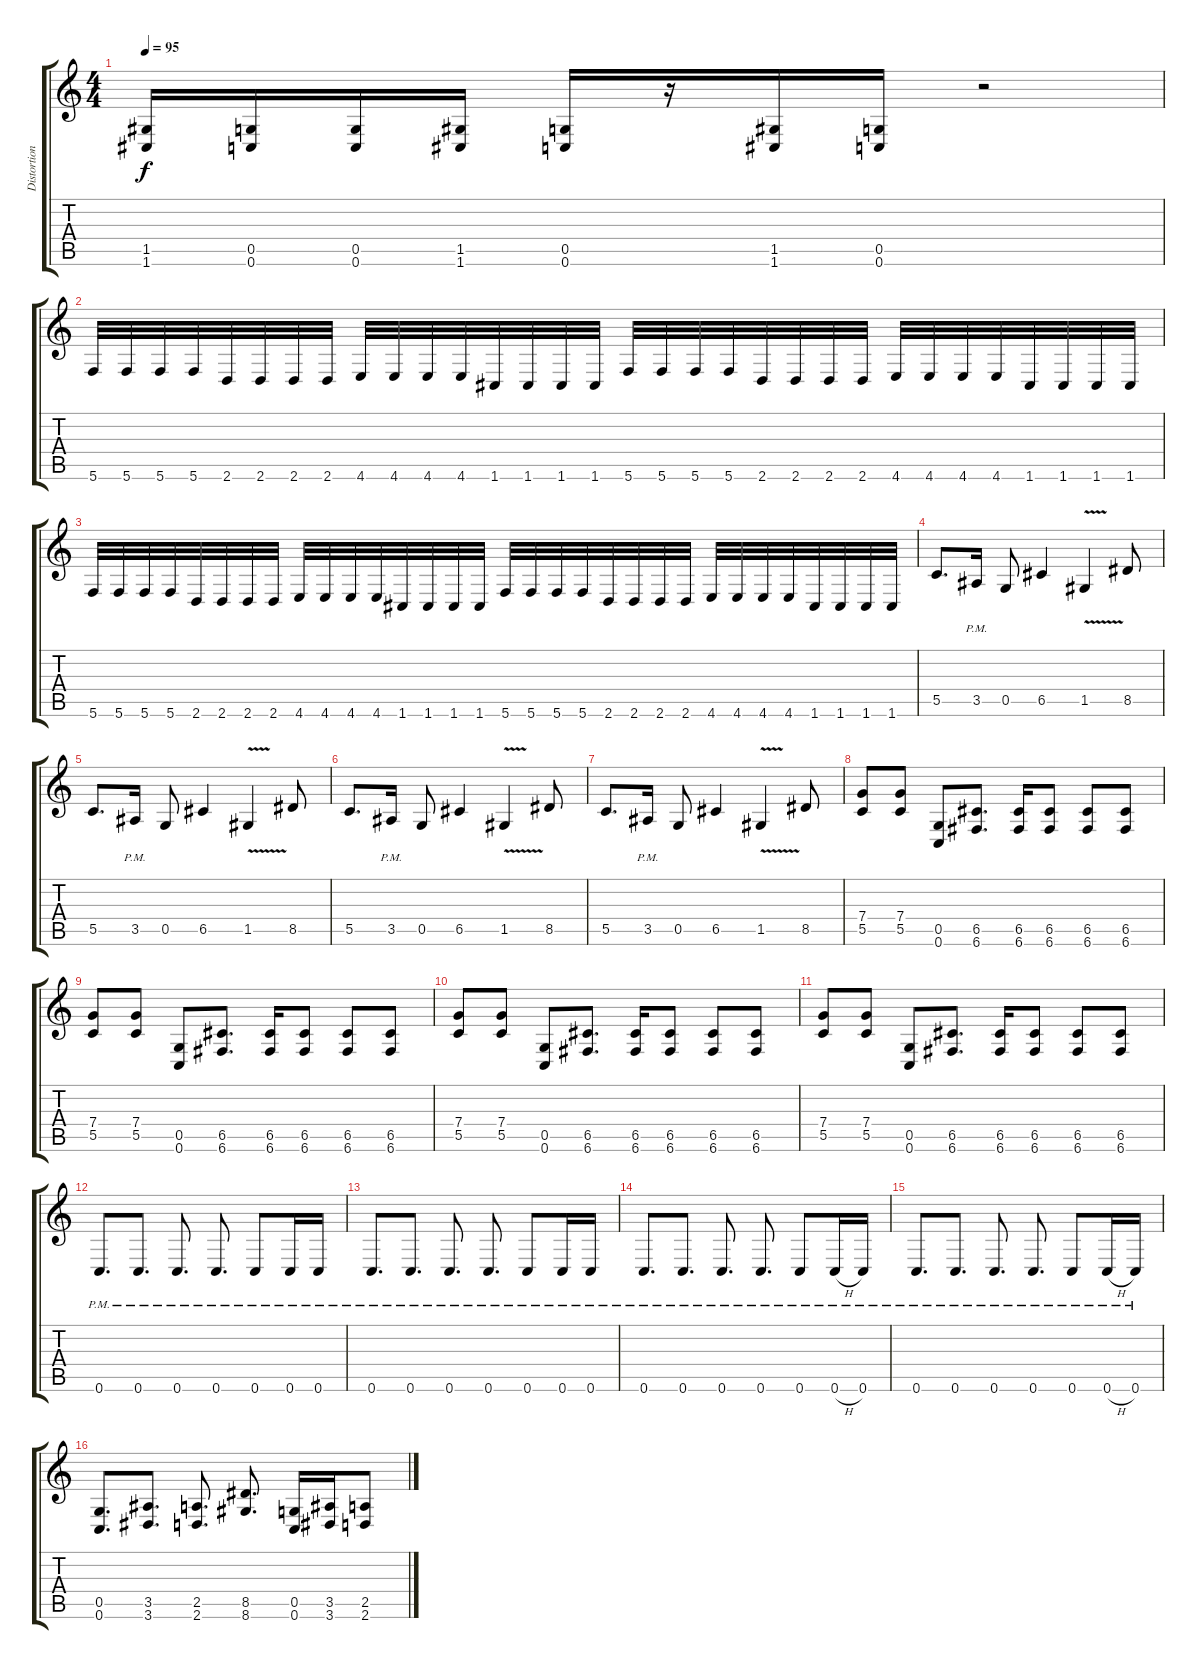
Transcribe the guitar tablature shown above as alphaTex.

\track ("Distortion Guitar" "Distortion") {instrument distortionguitar}
\staff {score tabs}
\tuning (D4 A3 F3 C3 G2 C2) {hide}
\ts (4 4)
\tempo 95
\clef g2
\ks c
(1.5 1.6).16{dy f} (0.5 0.6).16 (0.5 0.6).16 (1.5 1.6).16 (0.5 0.6).16 r.16 (1.5 1.6).16 (0.5 0.6).16 r.2 |
5.6.32 5.6.32 5.6.32 5.6.32 2.6.32 2.6.32 2.6.32 2.6.32 4.6.32 4.6.32 4.6.32 4.6.32 1.6.32 1.6.32 1.6.32 1.6.32 5.6.32 5.6.32 5.6.32 5.6.32 2.6.32 2.6.32 2.6.32 2.6.32 4.6.32 4.6.32 4.6.32 4.6.32 1.6.32 1.6.32 1.6.32 1.6.32 |
5.6.32 5.6.32 5.6.32 5.6.32 2.6.32 2.6.32 2.6.32 2.6.32 4.6.32 4.6.32 4.6.32 4.6.32 1.6.32 1.6.32 1.6.32 1.6.32 5.6.32 5.6.32 5.6.32 5.6.32 2.6.32 2.6.32 2.6.32 2.6.32 4.6.32 4.6.32 4.6.32 4.6.32 1.6.32 1.6.32 1.6.32 1.6.32 |
5.5.8{d} 3.5{pm}.16 0.5.8 6.5.4 1.5{v}.4 8.5.8 |
5.5.8{d} 3.5{pm}.16 0.5.8 6.5.4 1.5{v}.4 8.5.8 |
5.5.8{d} 3.5{pm}.16 0.5.8 6.5.4 1.5{v}.4 8.5.8 |
5.5.8{d} 3.5{pm}.16 0.5.8 6.5.4 1.5{v}.4 8.5.8 |
(7.4 5.5).8 (7.4 5.5).8 (0.5 0.6).8 (6.5 6.6).8{d} (6.5 6.6).16 (6.5 6.6).8 (6.5 6.6).8 (6.5 6.6).8 |
(7.4 5.5).8 (7.4 5.5).8 (0.5 0.6).8 (6.5 6.6).8{d} (6.5 6.6).16 (6.5 6.6).8 (6.5 6.6).8 (6.5 6.6).8 |
(7.4 5.5).8 (7.4 5.5).8 (0.5 0.6).8 (6.5 6.6).8{d} (6.5 6.6).16 (6.5 6.6).8 (6.5 6.6).8 (6.5 6.6).8 |
(7.4 5.5).8 (7.4 5.5).8 (0.5 0.6).8 (6.5 6.6).8{d} (6.5 6.6).16 (6.5 6.6).8 (6.5 6.6).8 (6.5 6.6).8 |
0.6{pm}.8{d} 0.6{pm}.8{d} 0.6{pm}.8{d} 0.6{pm}.8{d} 0.6{pm}.8 0.6{pm}.16 0.6{pm}.16 |
0.6{pm}.8{d} 0.6{pm}.8{d} 0.6{pm}.8{d} 0.6{pm}.8{d} 0.6{pm}.8 0.6{pm}.16 0.6{pm}.16 |
0.6{pm}.8{d} 0.6{pm}.8{d} 0.6{pm}.8{d} 0.6{pm}.8{d} 0.6{pm}.8 0.6{h pm}.16 0.6{pm}.16 |
0.6{pm}.8{d} 0.6{pm}.8{d} 0.6{pm}.8{d} 0.6{pm}.8{d} 0.6{pm}.8 0.6{h pm}.16 0.6{pm}.16 |
(0.5 0.6).8{d} (3.5 3.6).8{d} (2.5 2.6).8{d} (8.5 8.6).8{d} (0.5 0.6).16 (3.5 3.6).16 (2.5 2.6).8
